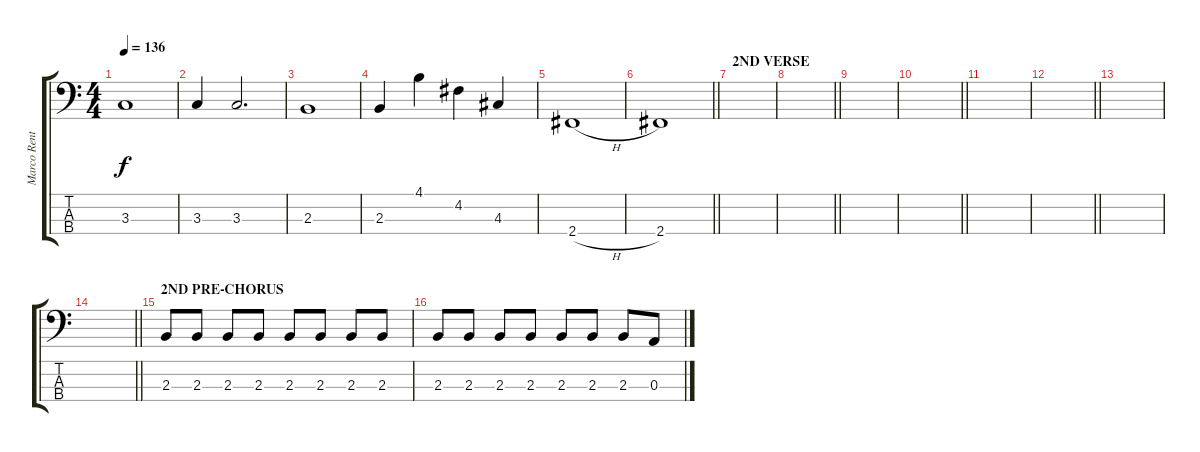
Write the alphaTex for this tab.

\track ("Marco Renteria" "Marco Rent") {instrument electricbassfinger}
\staff {score tabs}
\tuning (G2 D2 A1 E1) {hide}
\ts (4 4)
\tempo 136
\clef f4
\ks c
3.3.1{dy f} |
3.3.4 3.3.2{d} |
2.3.1 |
2.3.4 4.1.4 4.2.4 4.3.4 |
2.4{h}.1 |
\barLineRight lightlight
2.4.1 |
\section ("" "2ND VERSE")
|
\barLineRight lightlight
|
|
\barLineRight lightlight
|
|
\barLineRight lightlight
|
|
\barLineRight lightlight
|
\section ("" "2ND PRE-CHORUS")
2.3.8 2.3.8 2.3.8 2.3.8 2.3.8 2.3.8 2.3.8 2.3.8 |
2.3.8 2.3.8 2.3.8 2.3.8 2.3.8 2.3.8 2.3.8 0.3.8
